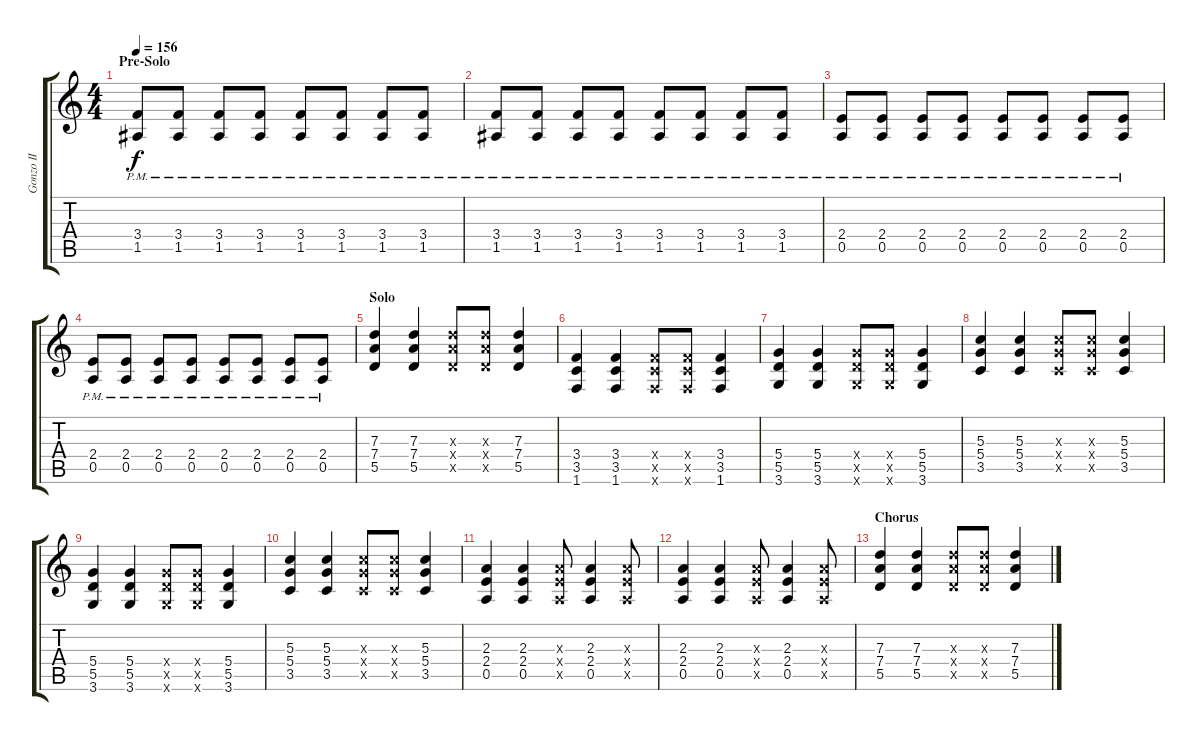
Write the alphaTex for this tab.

\track ("Gonzo II" "Gonzo II") {instrument overdrivenguitar}
\staff {score tabs}
\tuning (E4 B3 G3 D3 A2 E2) {hide}
\ts (4 4)
\section ("" "Pre-Solo")
\tempo 156
\clef g2
\ks c
(3.4{pm} 1.5{pm}).8{dy f} (3.4{pm} 1.5{pm}).8 (3.4{pm} 1.5{pm}).8 (3.4{pm} 1.5{pm}).8 (3.4{pm} 1.5{pm}).8 (3.4{pm} 1.5{pm}).8 (3.4{pm} 1.5{pm}).8 (3.4{pm} 1.5{pm}).8 |
(3.4{pm} 1.5{pm}).8 (3.4{pm} 1.5{pm}).8 (3.4{pm} 1.5{pm}).8 (3.4{pm} 1.5{pm}).8 (3.4{pm} 1.5{pm}).8 (3.4{pm} 1.5{pm}).8 (3.4{pm} 1.5{pm}).8 (3.4{pm} 1.5{pm}).8 |
(2.4{pm} 0.5{pm}).8 (2.4{pm} 0.5{pm}).8 (2.4{pm} 0.5{pm}).8 (2.4{pm} 0.5{pm}).8 (2.4{pm} 0.5{pm}).8 (2.4{pm} 0.5{pm}).8 (2.4{pm} 0.5{pm}).8 (2.4{pm} 0.5{pm}).8 |
(2.4{pm} 0.5{pm}).8 (2.4{pm} 0.5{pm}).8 (2.4{pm} 0.5{pm}).8 (2.4{pm} 0.5{pm}).8 (2.4{pm} 0.5{pm}).8 (2.4{pm} 0.5{pm}).8 (2.4{pm} 0.5{pm}).8 (2.4{pm} 0.5{pm}).8 |
\section ("" "Solo")
(7.3 7.4 5.5).4 (7.3 7.4 5.5).4 (7.3{x} 7.4{x} 5.5{x}).8 (7.3{x} 7.4{x} 5.5{x}).8 (7.3 7.4 5.5).4 |
(3.4 3.5 1.6).4 (3.4 3.5 1.6).4 (3.4{x} 3.5{x} 1.6{x}).8 (3.4{x} 3.5{x} 1.6{x}).8 (3.4 3.5 1.6).4 |
(5.4 5.5 3.6).4 (5.4 5.5 3.6).4 (5.4{x} 5.5{x} 3.6{x}).8 (5.4{x} 5.5{x} 3.6{x}).8 (5.4 5.5 3.6).4 |
(5.3 5.4 3.5).4 (5.3 5.4 3.5).4 (5.3{x} 5.4{x} 3.5{x}).8 (5.3{x} 5.4{x} 3.5{x}).8 (5.3 5.4 3.5).4 |
(5.4 5.5 3.6).4 (5.4 5.5 3.6).4 (5.4{x} 5.5{x} 3.6{x}).8 (5.4{x} 5.5{x} 3.6{x}).8 (5.4 5.5 3.6).4 |
(5.3 5.4 3.5).4 (5.3 5.4 3.5).4 (5.3{x} 5.4{x} 3.5{x}).8 (5.3{x} 5.4{x} 3.5{x}).8 (5.3 5.4 3.5).4 |
(2.3 2.4 0.5).4 (2.3 2.4 0.5).4 (2.3{x} 2.4{x} 0.5{x}).8 (2.3 2.4 0.5).4 (2.3{x} 2.4{x} 0.5{x}).8 |
(2.3 2.4 0.5).4 (2.3 2.4 0.5).4 (2.3{x} 2.4{x} 0.5{x}).8 (2.3 2.4 0.5).4 (2.3{x} 2.4{x} 0.5{x}).8 |
\section ("" "Chorus")
(7.3 7.4 5.5).4 (7.3 7.4 5.5).4 (7.3{x} 7.4{x} 5.5{x}).8 (7.3{x} 7.4{x} 5.5{x}).8 (7.3 7.4 5.5).4
